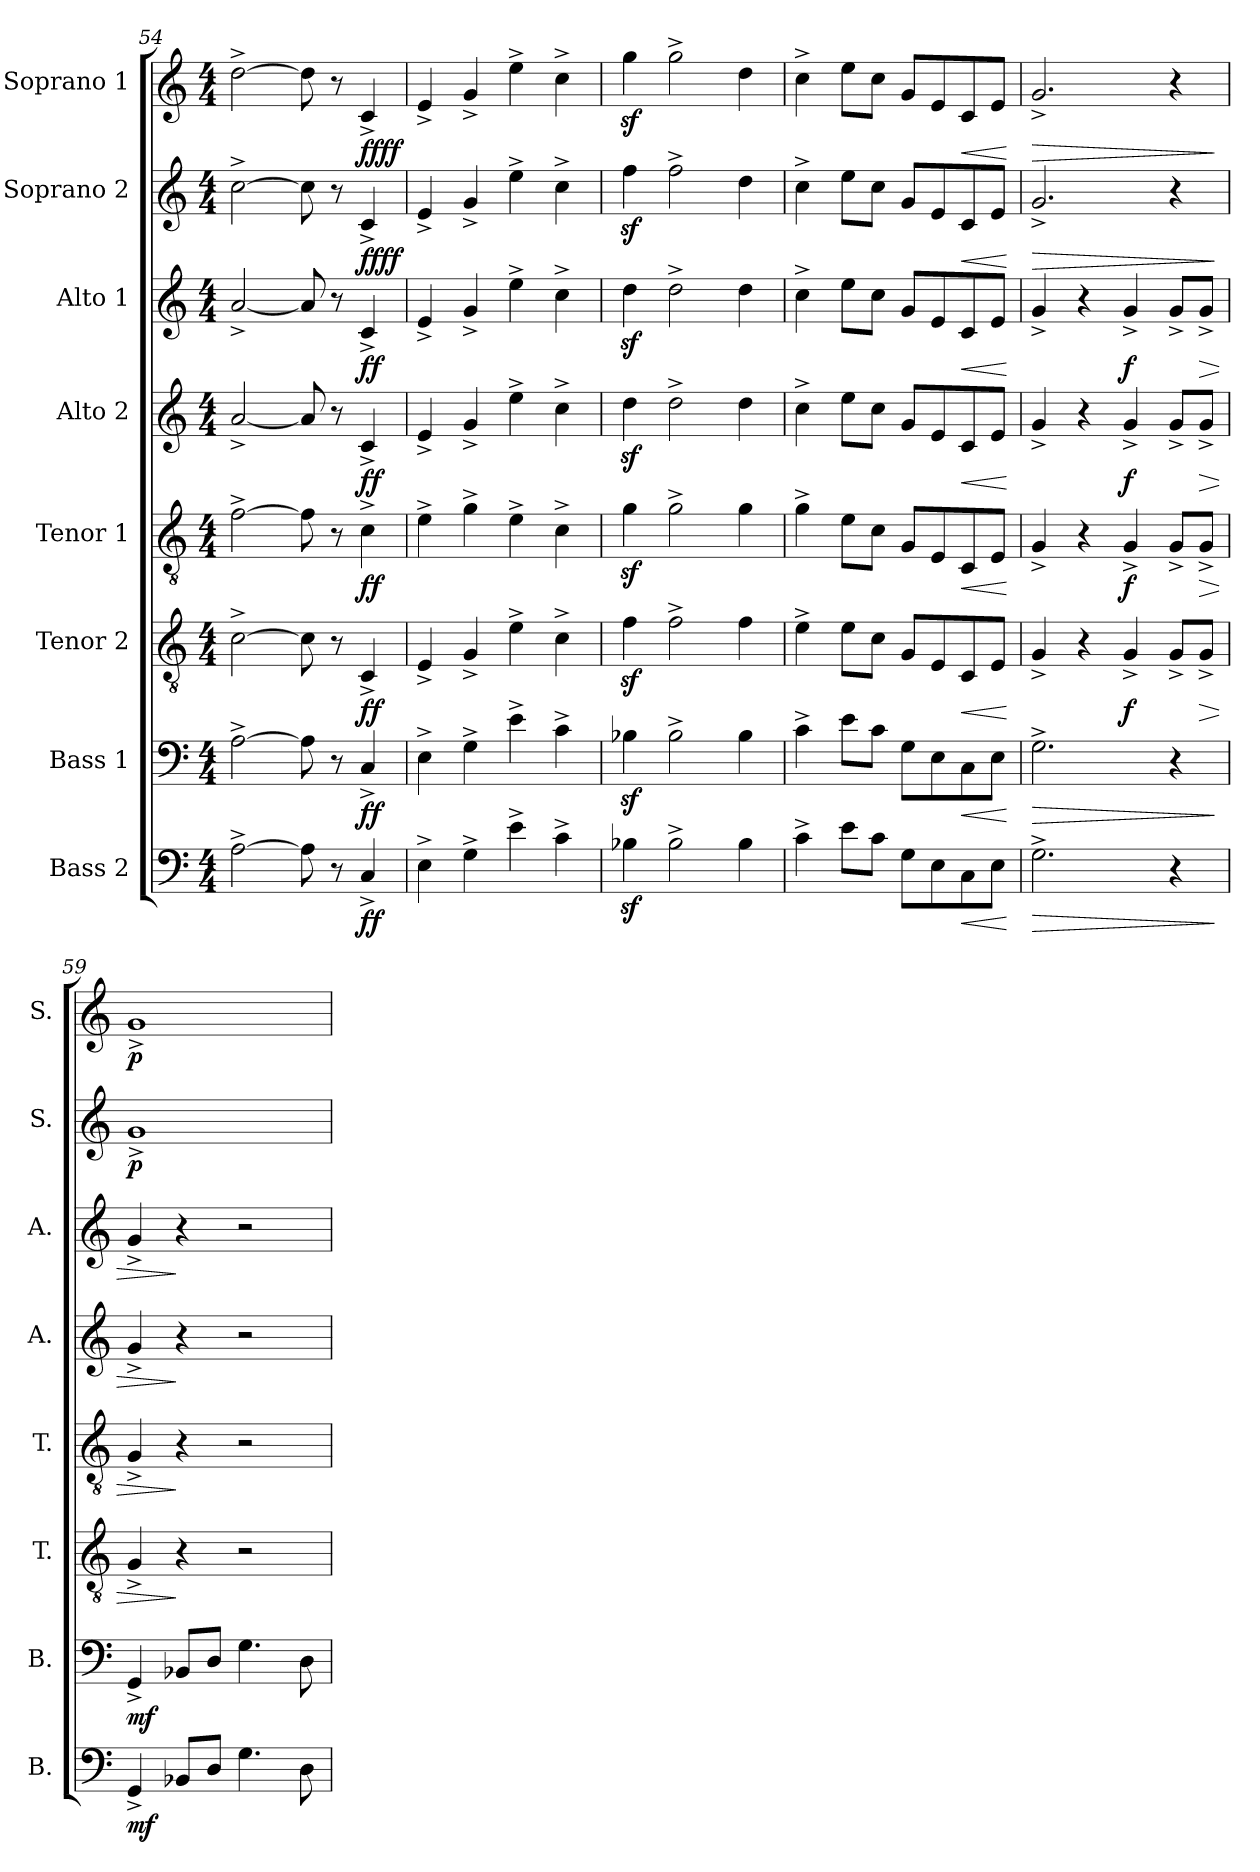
**kern	**dynam	**kern	**dynam	**kern	**dynam	**kern	**dynam	**kern	**dynam	**kern	**dynam	**kern	**dynam	**kern	**dynam
*part8	*part8	*part7	*part7	*part6	*part6	*part5	*part5	*part4	*part4	*part3	*part3	*part2	*part2	*part1	*part1
*staff8	*staff8	*staff7	*staff7	*staff6	*staff6	*staff5	*staff5	*staff4	*staff4	*staff3	*staff3	*staff2	*staff2	*staff1	*staff1
*I"Bass 2	*	*I"Bass 1	*	*I"Tenor 2	*	*I"Tenor 1	*	*I"Alto 2	*	*I"Alto 1	*	*I"Soprano 2	*	*I"Soprano 1	*
*I'B.	*	*I'B.	*	*I'T.	*	*I'T.	*	*I'A.	*	*I'A.	*	*I'S.	*	*I'S.	*
*clefF4	*	*clefF4	*	*clefGv2	*	*clefGv2	*	*clefG2	*	*clefG2	*	*clefG2	*	*clefG2	*
*k[]	*	*k[]	*	*k[]	*	*k[]	*	*k[]	*	*k[]	*	*k[]	*	*k[]	*
*M4/4	*	*M4/4	*	*M4/4	*	*M4/4	*	*M4/4	*	*M4/4	*	*M4/4	*	*M4/4	*
=54	=54	=54	=54	=54	=54	=54	=54	=54	=54	=54	=54	=54	=54	=54	=54
[2A^\	.	[2A^\	.	[2c^\	.	[2f^\	.	[2a^/	.	[2a^/	.	[2cc^\	.	[2dd^\	.
8A\]	.	8A\]	.	8c\]	.	8f\]	.	8a/]	.	8a/]	.	8cc\]	.	8dd\]	.
8r	.	8r	.	8r	.	8r	.	8r	.	8r	.	8r	.	8r	.
!	!LO:DY:b	!	!LO:DY:b	!	!LO:DY:b	!	!LO:DY:b	!	!LO:DY:b	!	!LO:DY:b	!	!LO:DY:b	!	!
!	!	!	!	!	!	!	!	!	!	!	!	!	!LO:DY:n=1:b	!	!LO:DY:b
!	!	!	!	!	!	!	!	!	!	!	!	!	!	!	!LO:DY:n=1:b
4C^/	ff	4C^/	ff	4C^/	ff	4c^\	ff	4c^/	ff	4c^/	ff	4c^/	ff ff	4c^/	ff ff
=55	=55	=55	=55	=55	=55	=55	=55	=55	=55	=55	=55	=55	=55	=55	=55
4E^\	.	4E^\	.	4E^/	.	4e^\	.	4e^/	.	4e^/	.	4e^/	.	4e^/	.
4G^\	.	4G^\	.	4G^/	.	4g^\	.	4g^/	.	4g^/	.	4g^/	.	4g^/	.
4e^\	.	4e^\	.	4e^\	.	4e^\	.	4ee^\	.	4ee^\	.	4ee^\	.	4ee^\	.
4c^\	.	4c^\	.	4c^\	.	4c^\	.	4cc^\	.	4cc^\	.	4cc^\	.	4cc^\	.
=56	=56	=56	=56	=56	=56	=56	=56	=56	=56	=56	=56	=56	=56	=56	=56
4B-Xz<\	.	4B-Xz<\	.	4fz<\	.	4gz<\	.	4ddz<\	.	4ddz<\	.	4ffz<\	.	4ggz<\	.
2B-^\	.	2B-^\	.	2f^\	.	2g^\	.	2dd^\	.	2dd^\	.	2ff^\	.	2gg^\	.
4B-\	.	4B-\	.	4f\	.	4g\	.	4dd\	.	4dd\	.	4dd\	.	4dd\	.
=57	=57	=57	=57	=57	=57	=57	=57	=57	=57	=57	=57	=57	=57	=57	=57
4c^\	.	4c^\	.	4e^\	.	4g^\	.	4cc^\	.	4cc^\	.	4cc^\	.	4cc^\	.
8e\L	.	8e\L	.	8e\L	.	8e\L	.	8ee\L	.	8ee\L	.	8ee\L	.	8ee\L	.
8c\J	.	8c\J	.	8c\J	.	8c\J	.	8cc\J	.	8cc\J	.	8cc\J	.	8cc\J	.
8G\L	.	8G\L	.	8G/L	.	8G/L	.	8g/L	.	8g/L	.	8g/L	.	8g/L	.
8E\	.	8E\	.	8E/	.	8E/	.	8e/	.	8e/	.	8e/	.	8e/	.
!	!LO:HP:b	!	!LO:HP:b	!	!LO:HP:b	!	!LO:HP:b	!	!LO:HP:b	!	!LO:HP:b	!	!LO:HP:b	!	!LO:HP:b
8C\	<	8C\	<	8C/	<	8C/	<	8c/	<	8c/	<	8c/	<	8c/	<
8E\J	.	8E\J	.	8E/J	.	8E/J	.	8e/J	.	8e/J	.	8e/J	.	8e/J	.
.	[	.	[	.	[	.	[	.	[	.	[	.	[	.	[
=58	=58	=58	=58	=58	=58	=58	=58	=58	=58	=58	=58	=58	=58	=58	=58
!	!LO:HP:b	!	!LO:HP:b	!	!	!	!	!	!	!	!	!	!LO:HP:b	!	!LO:HP:b
2.G^\	>	2.G^\	>	4G^/	.	4G^/	.	4g^/	.	4g^/	.	2.g^/	>	2.g^/	>
.	.	.	.	4r	.	4r	.	4r	.	4r	.	.	.	.	.
!	!	!	!	!	!LO:DY:b	!	!LO:DY:b	!	!LO:DY:b	!	!LO:DY:b	!	!	!	!
.	.	.	.	4G^/	f	4G^/	f	4g^/	f	4g^/	f	.	.	.	.
4r	.	4r	.	8G^/L	.	8G^/L	.	8g^/L	.	8g^/L	.	4r	.	4r	.
!	!	!	!	!	!LO:HP:b	!	!LO:HP:b	!	!LO:HP:b	!	!LO:HP:b	!	!	!	!
.	.	.	.	8G^/J	>	8G^/J	>	8g^/J	>	8g^/J	>	.	.	.	.
.	]	.	]	.	.	.	.	.	.	.	.	.	]	.	]
=59	=59	=59	=59	=59	=59	=59	=59	=59	=59	=59	=59	=59	=59	=59	=59
!	!LO:DY:b	!	!LO:DY:b	!	!	!	!	!	!	!	!	!	!LO:DY:b	!	!LO:DY:b
4GG^/	mf	4GG^/	mf	4G^/	.	4G^/	.	4g^/	.	4g^/	.	1g^	p	1g^	p
8BB-X/L	.	8BB-X/L	.	4r	]	4r	]	4r	]	4r	]	.	.	.	.
8D/J	.	8D/J	.	.	.	.	.	.	.	.	.	.	.	.	.
4.G\	.	4.G\	.	2r	.	2r	.	2r	.	2r	.	.	.	.	.
8D\	.	8D\	.	.	.	.	.	.	.	.	.	.	.	.	.
=	=	=	=	=	=	=	=	=	=	=	=	=	=	=	=
*-	*-	*-	*-	*-	*-	*-	*-	*-	*-	*-	*-	*-	*-	*-	*-
